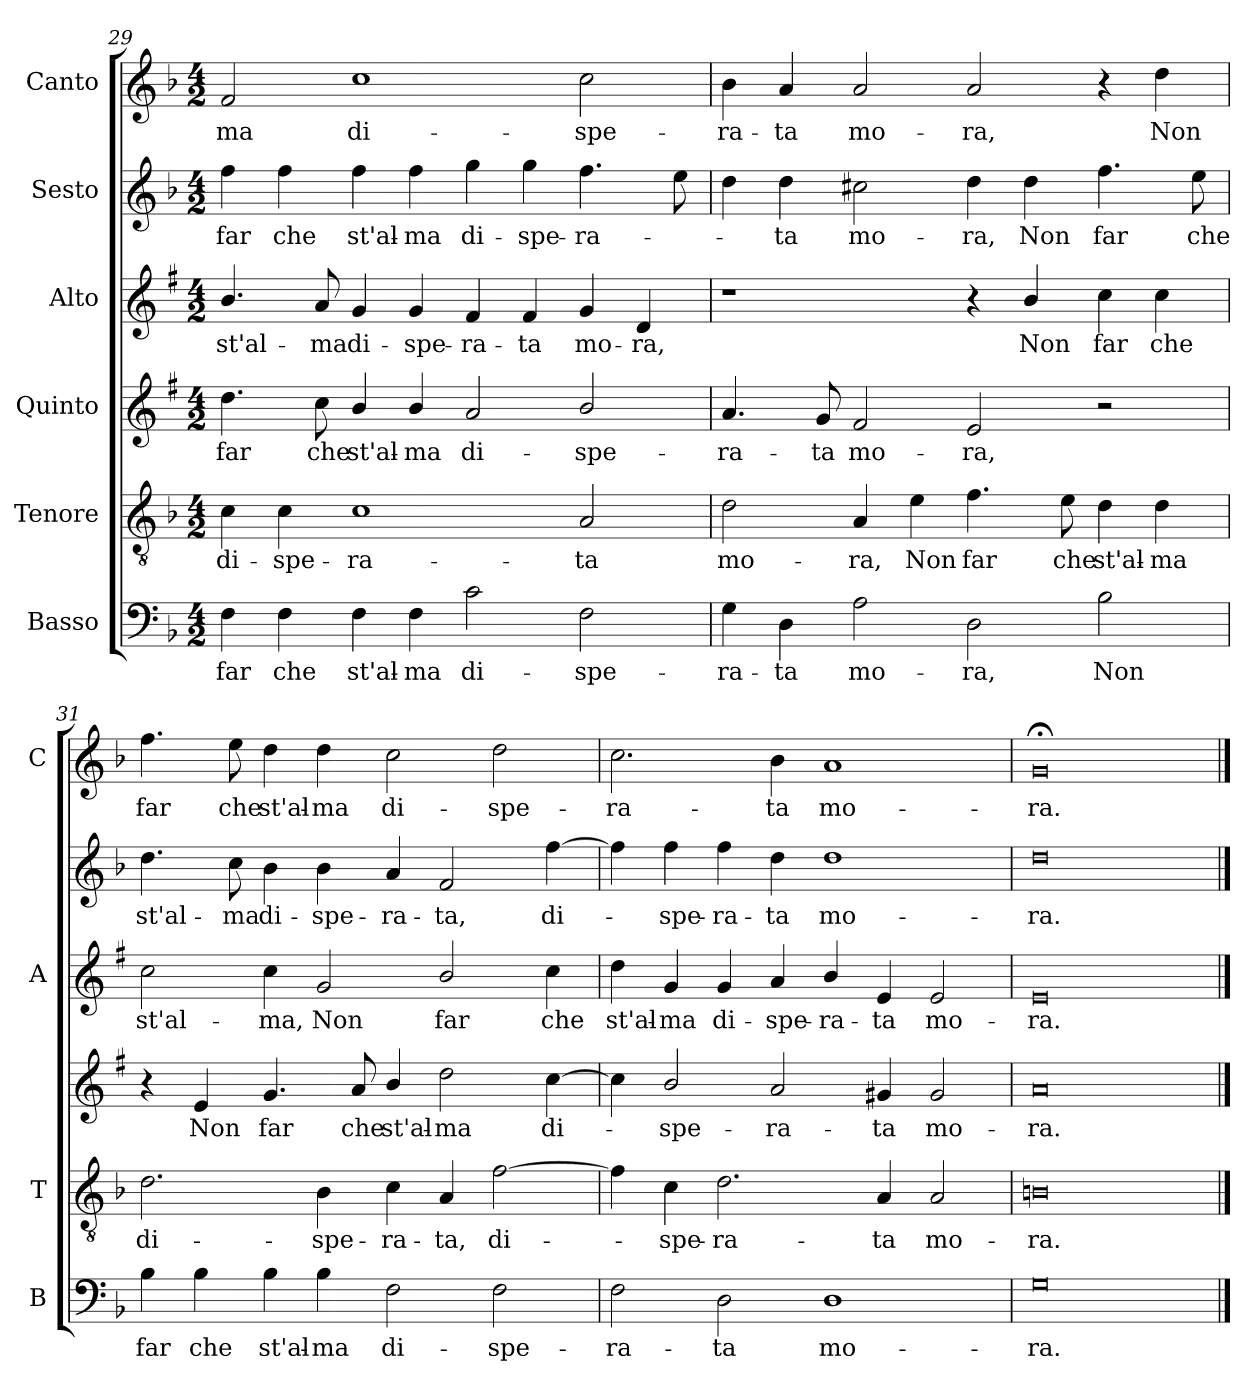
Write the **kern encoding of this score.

**kern	**text	**kern	**text	**kern	**text	**kern	**text	**kern	**text	**kern	**text
*part6	*part6	*part5	*part5	*part4	*part4	*part3	*part3	*part2	*part2	*part1	*part1
*staff6	*staff6	*staff5	*staff5	*staff4	*staff4	*staff3	*staff3	*staff2	*staff2	*staff1	*staff1
*I"Basso	*	*I"Tenore	*	*I"Quinto	*	*I"Alto	*	*I"Sesto	*	*I"Canto	*
*I'B	*	*I'T	*	*	*	*I'A	*	*	*	*I'C	*
!!LO:LB:g=z
*clefF4	*	*clefGv2	*	*clefG2	*	*clefG2	*	*clefG2	*	*clefG2	*
*	*	*	*	*ITrd1c2	*	*ITrd1c2	*	*	*	*	*
*k[b-]	*	*k[b-]	*	*k[b-]	*	*k[b-]	*	*k[b-]	*	*k[b-]	*
*F:	*	*F:	*	*F:	*	*F:	*	*F:	*	*F:	*
*M4/2	*	*M4/2	*	*M4/2	*	*M4/2	*	*M4/2	*	*M4/2	*
=29	=29	=29	=29	=29	=29	=29	=29	=29	=29	=29	=29
!	!LO:LY:b	!	!LO:LY:b	!	!LO:LY:b	!	!LO:LY:b	!	!LO:LY:b	!	!LO:LY:b
4F\	far	4c\	di-	4.cc\	far	4.a/	st'al-	4ff\	far	2f/	-ma
!	!LO:LY:b	!	!LO:LY:b	!	!	!	!	!	!LO:LY:b	!	!
4F\	che	4c\	-spe-	.	.	.	.	4ff\	che	.	.
!	!	!	!	!	!LO:LY:b	!	!LO:LY:b	!	!	!	!
.	.	.	.	8b-\	che	8g/	-ma	.	.	.	.
!	!LO:LY:b	!	!LO:LY:b	!	!LO:LY:b	!	!LO:LY:b	!	!LO:LY:b	!	!LO:LY:b
4F\	st'al-	1c	-ra-	4a/	st'al-	4f/	di-	4ff\	st'al-	1cc	di-
!	!LO:LY:b	!	!	!	!LO:LY:b	!	!LO:LY:b	!	!LO:LY:b	!	!
4F\	-ma	.	.	4a/	-ma	4f/	-spe-	4ff\	-ma	.	.
!	!LO:LY:b	!	!	!	!LO:LY:b	!	!LO:LY:b	!	!LO:LY:b	!	!
2c\	di-	.	.	2g/	di-	4e/	-ra-	4gg\	di-	.	.
!	!	!	!	!	!	!	!LO:LY:b	!	!LO:LY:b	!	!
.	.	.	.	.	.	4e/	-ta	4gg\	-spe-	.	.
!	!LO:LY:b	!	!LO:LY:b	!	!LO:LY:b	!	!LO:LY:b	!	!LO:LY:b	!	!LO:LY:b
2F\	-spe-	2A/	-ta	2a/	-spe-	4f/	mo-	4.ff\	-ra-	2cc\	-spe-
!	!	!	!	!	!	!	!LO:LY:b	!	!	!	!
.	.	.	.	.	.	4c/	-ra,	.	.	.	.
.	.	.	.	.	.	.	.	8ee\	.	.	.
=30	=30	=30	=30	=30	=30	=30	=30	=30	=30	=30	=30
!	!LO:LY:b	!	!LO:LY:b	!	!LO:LY:b	!	!	!	!	!	!LO:LY:b
4G\	-ra-	2d\	mo-	4.g/	-ra-	1r	.	4dd\	.	4b-\	-ra-
!	!LO:LY:b	!	!	!	!	!	!	!	!LO:LY:b	!	!LO:LY:b
4D\	-ta	.	.	.	.	.	.	4dd\	-ta	4a/	-ta
!	!	!	!	!	!LO:LY:b	!	!	!	!	!	!
.	.	.	.	8f/	-ta	.	.	.	.	.	.
!	!LO:LY:b	!	!LO:LY:b	!	!LO:LY:b	!	!	!	!LO:LY:b	!	!LO:LY:b
2A\	mo-	4A/	-ra,	2e/	mo-	.	.	2cc#X\	mo-	2a/	mo-
!	!	!	!LO:LY:b	!	!	!	!	!	!	!	!
.	.	4e\	Non	.	.	.	.	.	.	.	.
!	!LO:LY:b	!	!LO:LY:b	!	!LO:LY:b	!	!	!	!LO:LY:b	!	!LO:LY:b
2D\	-ra,	4.f\	far	2d/	-ra,	4r	.	4dd\	-ra,	2a/	-ra,
!	!	!	!	!	!	!	!LO:LY:b	!	!LO:LY:b	!	!
.	.	.	.	.	.	4a/	Non	4dd\	Non	.	.
!	!	!	!LO:LY:b	!	!	!	!	!	!	!	!
.	.	8e\	che	.	.	.	.	.	.	.	.
!	!LO:LY:b	!	!LO:LY:b	!	!	!	!LO:LY:b	!	!LO:LY:b	!	!
2B-\	Non	4d\	st'al-	2r	.	4b-\	far	4.ff\	far	4r	.
!	!	!	!LO:LY:b	!	!	!	!LO:LY:b	!	!	!	!LO:LY:b
.	.	4d\	-ma	.	.	4b-\	che	.	.	4dd\	Non
!	!	!	!	!	!	!	!	!	!LO:LY:b	!	!
.	.	.	.	.	.	.	.	8ee\	che	.	.
=31	=31	=31	=31	=31	=31	=31	=31	=31	=31	=31	=31
!	!LO:LY:b	!	!LO:LY:b	!	!	!	!LO:LY:b	!	!LO:LY:b	!	!LO:LY:b
4B-\	far	2.d\	di-	4r	.	2b-\	st'al-	4.dd\	st'al-	4.ff\	far
!	!LO:LY:b	!	!	!	!LO:LY:b	!	!	!	!	!	!
4B-\	che	.	.	4d/	Non	.	.	.	.	.	.
!	!	!	!	!	!	!	!	!	!LO:LY:b	!	!LO:LY:b
.	.	.	.	.	.	.	.	8cc\	-ma	8ee\	che
!	!LO:LY:b	!	!	!	!LO:LY:b	!	!LO:LY:b	!	!LO:LY:b	!	!LO:LY:b
4B-\	st'al-	.	.	4.f/	far	4b-\	-ma,	4b-\	di-	4dd\	st'al-
!	!LO:LY:b	!	!LO:LY:b	!	!	!	!LO:LY:b	!	!LO:LY:b	!	!LO:LY:b
4B-\	-ma	4B-\	-spe-	.	.	2f/	Non	4b-\	-spe-	4dd\	-ma
!	!	!	!	!	!LO:LY:b	!	!	!	!	!	!
.	.	.	.	8g/	che	.	.	.	.	.	.
!	!LO:LY:b	!	!LO:LY:b	!	!LO:LY:b	!	!	!	!LO:LY:b	!	!LO:LY:b
2F\	di-	4c\	-ra-	4a/	st'al-	.	.	4a/	-ra-	2cc\	di-
!	!	!	!LO:LY:b	!	!LO:LY:b	!	!LO:LY:b	!	!LO:LY:b	!	!
.	.	4A/	-ta,	2cc\	-ma	2a/	far	2f/	-ta,	.	.
!	!LO:LY:b	!	!LO:LY:b	!	!	!	!	!	!	!	!LO:LY:b
2F\	-spe-	[2f\	di-	.	.	.	.	.	.	2dd\	-spe-
!	!	!	!	!	!LO:LY:b	!	!LO:LY:b	!	!LO:LY:b	!	!
.	.	.	.	[4b-\	di-	4b-\	che	[4ff\	di-	.	.
=32	=32	=32	=32	=32	=32	=32	=32	=32	=32	=32	=32
!	!LO:LY:b	!	!	!	!	!	!LO:LY:b	!	!	!	!LO:LY:b
2F\	-ra-	4f\]	.	4b-\]	.	4cc\	st'al-	4ff\]	.	2.cc\	-ra-
!	!	!	!LO:LY:b	!	!LO:LY:b	!	!LO:LY:b	!	!LO:LY:b	!	!
.	.	4c\	-spe-	2a/	-spe-	4f/	-ma	4ff\	-spe-	.	.
!	!LO:LY:b	!	!LO:LY:b	!	!	!	!LO:LY:b	!	!LO:LY:b	!	!
2D\	-ta	2.d\	-ra-	.	.	4f/	di-	4ff\	-ra-	.	.
!	!	!	!	!	!LO:LY:b	!	!LO:LY:b	!	!LO:LY:b	!	!LO:LY:b
.	.	.	.	2g/	-ra-	4g/	-spe-	4dd\	-ta	4b-\	-ta
!	!LO:LY:b	!	!	!	!	!	!LO:LY:b	!	!LO:LY:b	!	!LO:LY:b
1D	mo-	.	.	.	.	4a/	-ra-	1dd	mo-	1a	mo-
!	!	!	!LO:LY:b	!	!LO:LY:b	!	!LO:LY:b	!	!	!	!
.	.	4A/	-ta	4f#X/	-ta	4d/	-ta	.	.	.	.
!	!	!	!LO:LY:b	!	!LO:LY:b	!	!LO:LY:b	!	!	!	!
.	.	2A/	mo-	2f#/	mo-	2d/	mo-	.	.	.	.
=33	=33	=33	=33	=33	=33	=33	=33	=33	=33	=33	=33
!	!LO:LY:b	!	!LO:LY:b	!	!LO:LY:b	!	!LO:LY:b	!	!LO:LY:b	!	!LO:LY:b
0G	-ra.	0Bn	-ra.	0g	-ra.	0d	-ra.	0dd	-ra.	0g;<	-ra.
==	==	==	==	==	==	==	==	==	==	==	==
*-	*-	*-	*-	*-	*-	*-	*-	*-	*-	*-	*-
